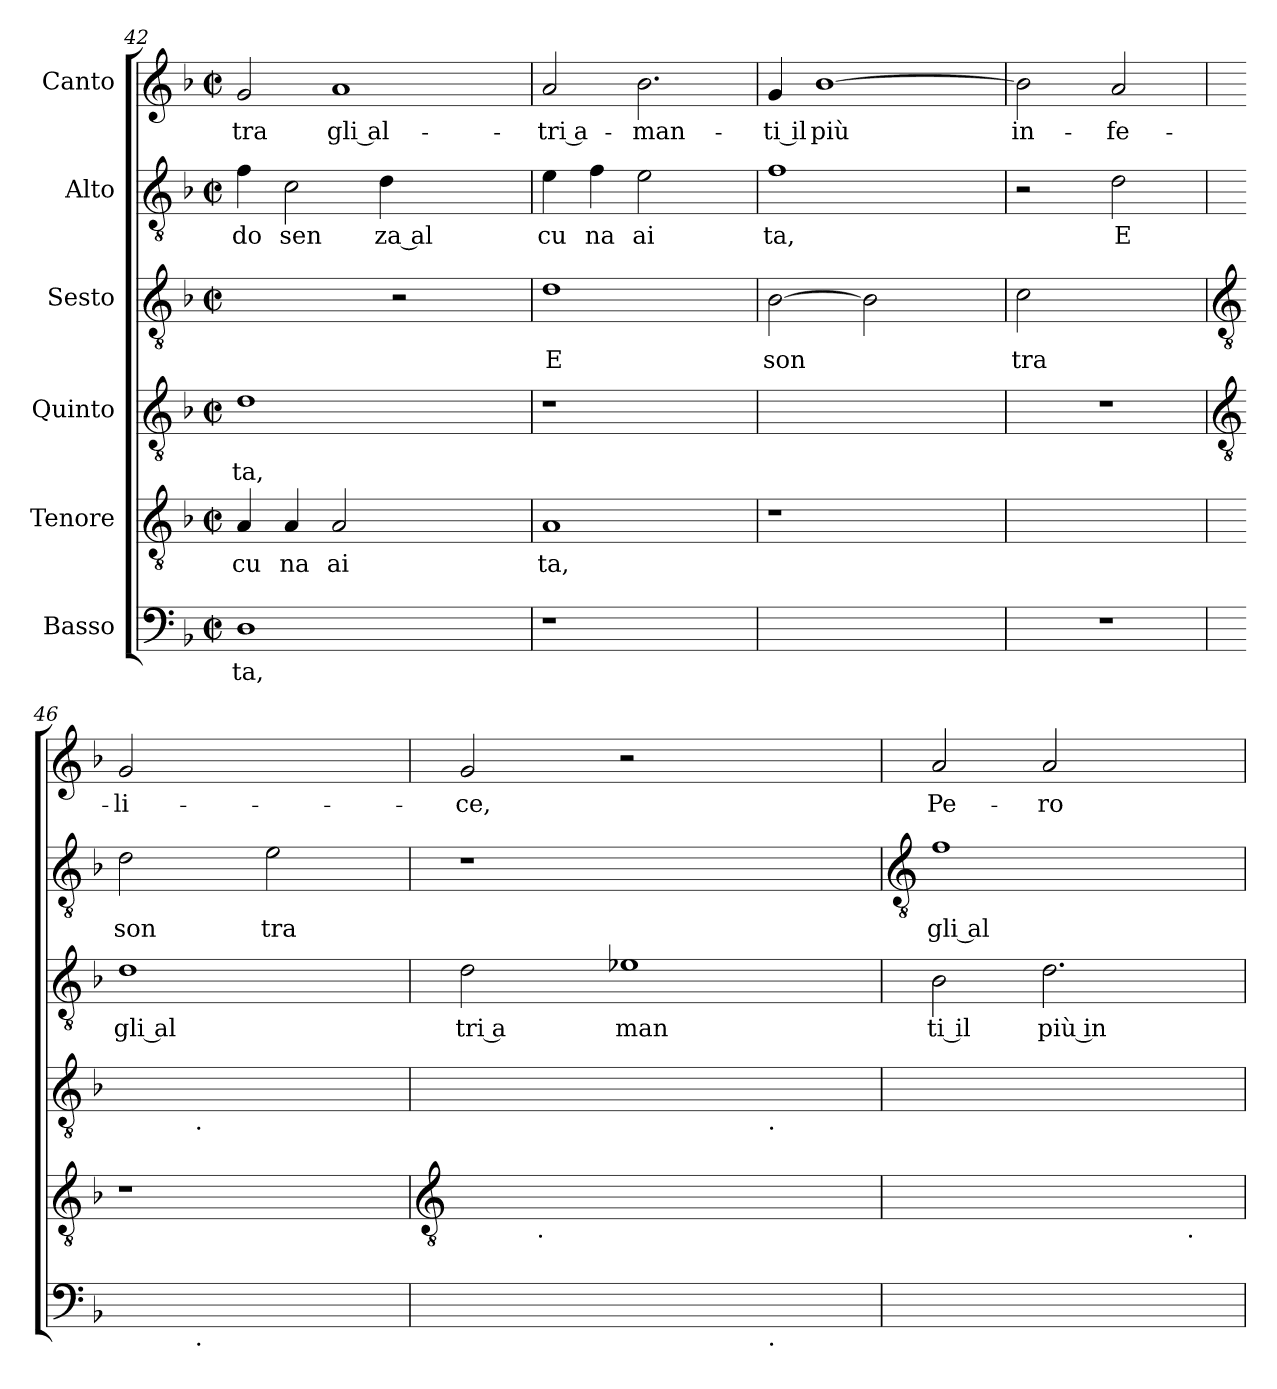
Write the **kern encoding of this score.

**kern	**text	**kern	**text	**kern	**text	**kern	**text	**kern	**text	**kern	**text
*part6	*part6	*part5	*part5	*part4	*part4	*part3	*part3	*part2	*part2	*part1	*part1
*staff6	*staff6	*staff5	*staff5	*staff4	*staff4	*staff3	*staff3	*staff2	*staff2	*staff1	*staff1
*I"Basso	*	*I"Tenore	*	*I"Quinto	*	*I"Sesto	*	*I"Alto	*	*I"Canto	*
!!LO:LB:g=z
*clefF4	*	*clefGv2	*	*clefGv2	*	*clefGv2	*	*clefGv2	*	*clefG2	*
*k[b-]	*	*k[b-]	*	*k[b-]	*	*k[b-]	*	*k[b-]	*	*k[b-]	*
*F:	*	*F:	*	*F:	*	*F:	*	*F:	*	*F:	*
*M2/2	*	*M2/2	*	*M2/2	*	*M2/2	*	*M2/2	*	*M2/2	*
*met(c|)	*	*met(c|)	*	*met(c|)	*	*met(c|)	*	*met(c|)	*	*met(c|)	*
=42	=42	=42	=42	=42	=42	=42	=42	=42	=42	=42	=42
!	!LO:LY:b	!	!LO:LY:b	!	!LO:LY:b	!	!	!	!LO:LY:b	!	!LO:LY:b
1D	-ta,	4A/	cu	1d	ta,	4ryy	.	4f\	do	2g/	tra
!	!	!	!LO:LY:b	!	!	!	!	!	!LO:LY:b	!	!
.	.	4A/	na	.	.	4ryy	.	2c\	sen	.	.
!	!	!	!LO:LY:b	!	!	!	!	!	!	!	!LO:LY:b
.	.	2A/	ai	.	.	4ryy	.	.	.	1a	gli al-
!	!	!	!	!	!	!	!	!	!LO:LY:b	!	!
.	.	.	.	.	.	32ryy	.	4d\	za al	.	.
.	.	.	.	.	.	2r	.	.	.	.	.
2ryy	.	2ryy	.	2ryy	.	.	.	2ryy	.	.	.
.	.	.	.	.	.	8..ryy	.	.	.	.	.
!!LO:LB:g=z
=43	=43	=43	=43	=43	=43	=43	=43	=43	=43	=43	=43
!	!	!	!LO:LY:b	!	!	!	!LO:LY:b	!	!LO:LY:b	!	!LO:LY:b
1r	.	1A	ta,	1r	.	1d	E	4e\	cu	2a/	-tri a-
!	!	!	!	!	!	!	!	!	!LO:LY:b	!	!
.	.	.	.	.	.	.	.	4f\	na	.	.
!	!	!	!	!	!	!	!	!	!LO:LY:b	!	!LO:LY:b
.	.	.	.	.	.	.	.	2e\	ai	2.b-\	-man-
4ryy	.	4ryy	.	4ryy	.	4ryy	.	4ryy	.	.	.
=44	=44	=44	=44	=44	=44	=44	=44	=44	=44	=44	=44
!	!	!	!	!	!	!	!LO:LY:b	!	!LO:LY:b	!	!LO:LY:b
4ryy	.	1r	.	4ryy	.	[2B-\	son	1f	ta,	4g/	-ti il
!	!	!	!	!	!	!	!	!	!	!	!LO:LY:b
4ryy	.	.	.	4ryy	.	.	.	.	.	[1b-	più
4ryy	.	.	.	4ryy	.	2B-\]	.	.	.	.	.
2ryy	.	.	.	2ryy	.	.	.	.	.	.	.
.	.	4ryy	.	.	.	4ryy	.	4ryy	.	.	.
=45	=45	=45	=45	=45	=45	=45	=45	=45	=45	=45	=45
!	!	!	!	!	!	!	!LO:LY:b	!	!	!	!LO:LY:b
1r	.	4ryy	.	1r	.	2c\	tra	2r	.	2b-\]	in-
.	.	4ryy	.	.	.	.	.	.	.	.	.
!	!	!	!	!	!	!	!	!	!LO:LY:b	!	!LO:LY:b
.	.	4ryy	.	.	.	2ryy	.	2d\	E	2a/	-fe-
.	.	4ryy	.	.	.	.	.	.	.	.	.
!!LO:LB:g=z
=46	=46	=46	=46	=46	=46	=46	=46	=46	=46	=46	=46
*	*	*	*	*clefGv2	*	*clefGv2	*	*	*	*	*
!	!	!	!	!	!	!	!LO:LY:b	!	!LO:LY:b	!	!LO:LY:b
32ryy	.	1r	.	32ryy	.	1d	gli al	2d\	son	2g/	-li-
32ryy	.	.	.	32ryy	.	.	.	.	.	.	.
32ryy	.	.	.	32ryy	.	.	.	.	.	.	.
32ryy	.	.	.	32ryy	.	.	.	.	.	.	.
32ryy	.	.	.	32ryy	.	.	.	.	.	.	.
32ryy	.	.	.	32ryy	.	.	.	.	.	.	.
!	!	!	!	!LO:TX:b:t=.	!	!	!	!	!	!	!
!LO:TX:b:t=.	!	!	!	!	!	!	!	!	!	!	!
32ryy	.	.	.	32ryy	.	.	.	.	.	.	.
4ryy	.	.	.	4ryy	.	.	.	.	.	.	.
4ryy	.	.	.	4ryy	.	.	.	.	.	.	.
!	!	!	!	!	!	!	!	!	!LO:LY:b	!	!
.	.	.	.	.	.	.	.	2e\	tra	2ryy	.
4ryy	.	.	.	4ryy	.	.	.	.	.	.	.
4ryy	.	.	.	4ryy	.	.	.	.	.	.	.
.	.	8..ryy	.	.	.	8..ryy	.	8..ryy	.	8..ryy	.
!!LO:LB:g=z
=47	=47	=47	=47	=47	=47	=47	=47	=47	=47	=47	=47
*	*	*clefGv2	*	*	*	*	*	*	*	*	*
!	!	!	!	!	!	!	!LO:LY:b	!	!	!	!LO:LY:b
32ryy	.	32ryy	.	32ryy	.	2d\	tri a	1r	.	2g/	-ce,
4ryy	.	32ryy	.	4ryy	.	.	.	.	.	.	.
.	.	32ryy	.	.	.	.	.	.	.	.	.
.	.	32ryy	.	.	.	.	.	.	.	.	.
.	.	32ryy	.	.	.	.	.	.	.	.	.
.	.	32ryy	.	.	.	.	.	.	.	.	.
!	!	!LO:TX:b:t=.	!	!	!	!	!	!	!	!	!
.	.	32ryy	.	.	.	.	.	.	.	.	.
.	.	4ryy	.	.	.	.	.	.	.	.	.
4ryy	.	.	.	4ryy	.	.	.	.	.	.	.
.	.	4ryy	.	.	.	.	.	.	.	.	.
!	!	!	!	!	!	!	!LO:LY:b	!	!	!	!
.	.	.	.	.	.	1e-X	man	.	.	2r	.
4ryy	.	.	.	4ryy	.	.	.	.	.	.	.
.	.	4ryy	.	.	.	.	.	.	.	.	.
32ryy	.	.	.	32ryy	.	.	.	.	.	.	.
32ryy	.	.	.	32ryy	.	.	.	.	.	.	.
32ryy	.	.	.	32ryy	.	.	.	.	.	.	.
32ryy	.	.	.	32ryy	.	.	.	.	.	.	.
32ryy	.	.	.	32ryy	.	.	.	.	.	.	.
32ryy	.	.	.	32ryy	.	.	.	.	.	.	.
!	!	!	!	!LO:TX:b:t=.	!	!	!	!	!	!	!
!LO:TX:b:t=.	!	!	!	!	!	!	!	!	!	!	!
32ryy	.	4ryy	.	32ryy	.	.	.	.	.	.	.
2ryy	.	.	.	2ryy	.	.	.	2ryy	.	2ryy	.
.	.	4ryy	.	.	.	.	.	.	.	.	.
.	.	32ryy	.	.	.	.	.	.	.	.	.
!!LO:LB:g=z
=47A	=47A	=47A	=47A	=47A	=47A	=47A	=47A	=47A	=47A	=47A	=47A
*	*	*	*	*	*	*	*	*clefGv2	*	*	*
!	!	!	!	!	!	!	!LO:LY:b	!	!LO:LY:b	!	!LO:LY:b
4ryy	.	32ryy	.	4ryy	.	2B-\	ti il	1f	gli al	2a/	Pe-
.	.	4ryy	.	.	.	.	.	.	.	.	.
4ryy	.	.	.	4ryy	.	.	.	.	.	.	.
.	.	4ryy	.	.	.	.	.	.	.	.	.
!	!	!	!	!	!	!	!LO:LY:b	!	!	!	!LO:LY:b
4ryy	.	.	.	4ryy	.	2.d\	più in	.	.	2a/	-ro
.	.	4ryy	.	.	.	.	.	.	.	.	.
4ryy	.	.	.	4ryy	.	.	.	.	.	.	.
.	.	32ryy	.	.	.	.	.	.	.	.	.
.	.	32ryy	.	.	.	.	.	.	.	.	.
.	.	32ryy	.	.	.	.	.	.	.	.	.
.	.	32ryy	.	.	.	.	.	.	.	.	.
.	.	32ryy	.	.	.	.	.	.	.	.	.
.	.	32ryy	.	.	.	.	.	.	.	.	.
!	!	!LO:TX:b:t=.	!	!	!	!	!	!	!	!	!
.	.	32ryy	.	.	.	.	.	.	.	.	.
4ryy	.	4ryy	.	4ryy	.	.	.	4ryy	.	4ryy	.
=	=	=	=	=	=	=	=	=	=	=	=
*-	*-	*-	*-	*-	*-	*-	*-	*-	*-	*-	*-
